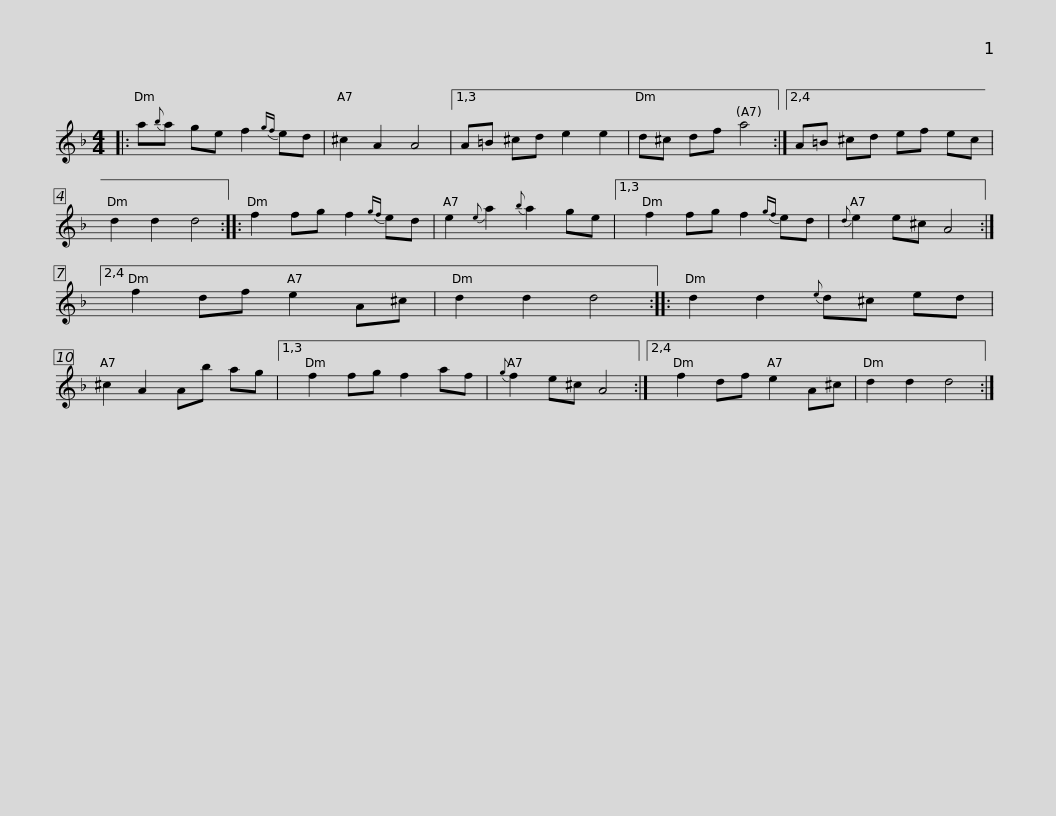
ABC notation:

X:1
L:1/8
M:4/4
I:linebreak $
K:Dmin
V:1 treble
V:1
|: a{b}a ge f2{gf} ed | ^c2 A2 A4 |1,3 A=B ^cd e2 e2 | d^c df a4 :|2,4 A=B ^cd ef ec | %5
 d2 d2 d4 ::$ f2 fg f2{gf} ed | e2{e} a2{b} a2 ge |1,3 f2 fg f2{gf} ed |{d} e2 e^c A4 :|2,4 %10
 f2 df e2 A^c | d2 d2 d4 ::$ d2 d2{e} d^c ed | ^c2 A2 Ab ag |1,3 f2 fg f2 af | %15
{g} f2 e^c A4 :|2,4 f2 df e2 A^c | d2 d2 d4 :| %18
